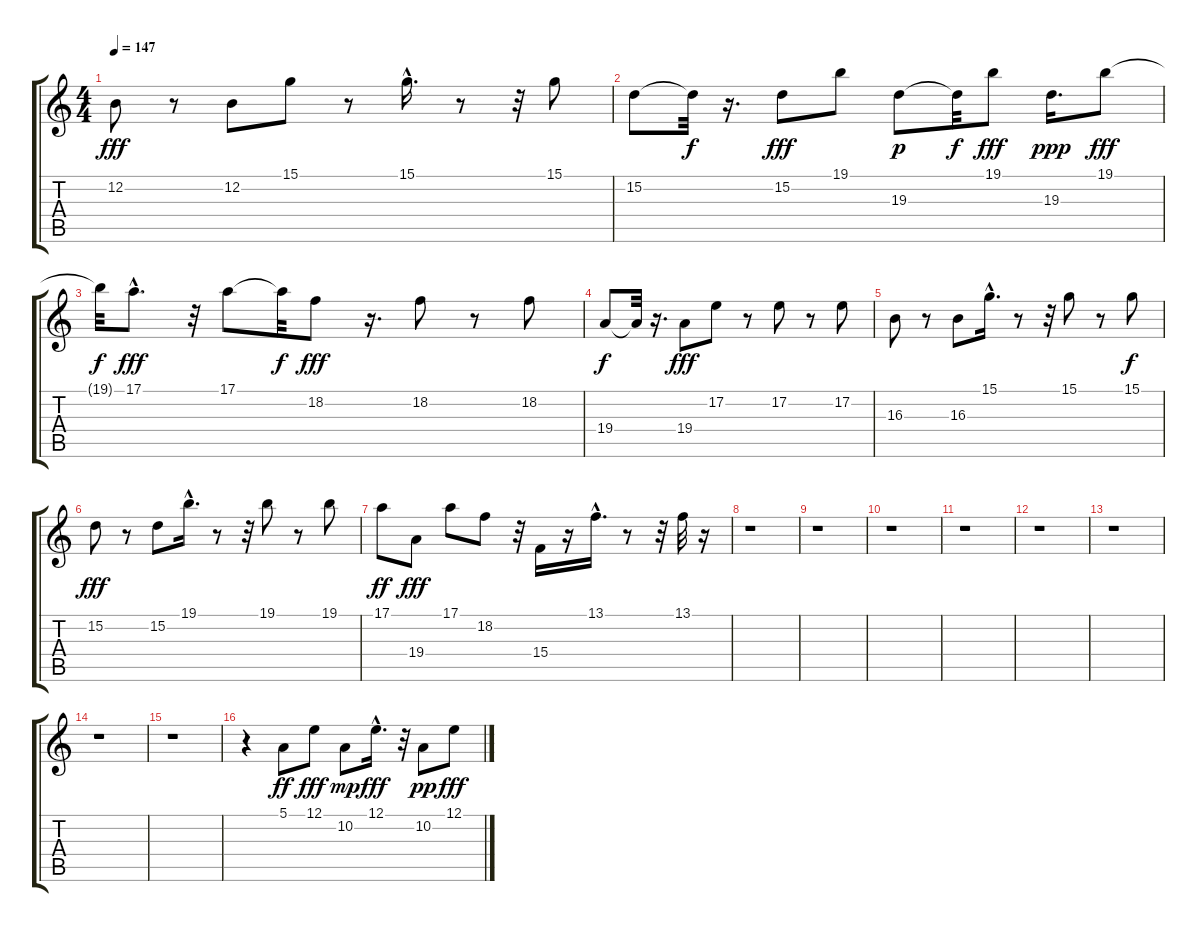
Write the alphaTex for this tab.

\track "" {instrument woodblock}
\staff {score tabs}
\tuning (E4 B3 G3 D3 A2 E2) {hide}
\ts (4 4)
\tempo 147
\clef g2
\ks c
12.2.8{dy fff} r.8 12.2.8 15.1.8 r.8 15.1{hac}.16{d} r.8 r.32 15.1.8 |
15.2.8 15.2{t}.32{dy f} r.16{d} 15.2.8{dy fff} 19.1.8 19.3.8{dy p} 19.3{t}.32{dy f} 19.1.8{dy fff} 19.3.16{d dy ppp} 19.1.8{dy fff} |
19.1{t}.32{dy f} 17.1{hac}.8{d dy fff} r.32 17.1.8 17.1{t}.32{dy f} 18.2.8{dy fff volume 13} r.16{d} 18.2.8{volume 14} r.8 18.2.8{volume 15} |
19.4.8{dy f} 19.4{t}.32 r.16{d} 19.4.8{dy fff} 17.2.8 r.8 17.2.8 r.8 17.2.8 |
16.3.8 r.8 16.3.8 15.1{hac}.16{d} r.8 r.32 15.1.8{volume 16} r.8 15.1.8{dy f} |
15.2.8{dy fff} r.8 15.2.8 19.1{hac}.16{d} r.8 r.32 19.1.8 r.8 19.1.8 |
17.1.8{dy ff} 19.4.8{dy fff} 17.1.8 18.2.8 r.32 15.4.16 r.16 13.1{hac}.16{d} r.8 r.32 13.1.32 r.16 |
r.1 |
r.1 |
r.1 |
r.1 |
r.1 |
r.1 |
r.1 |
r.1 |
r.4 5.1.8{dy ff} 12.1.8{dy fff} 10.2.8{dy mp} 12.1{hac}.16{d dy fff} r.32 10.2.8{dy pp} 12.1.8{dy fff}
